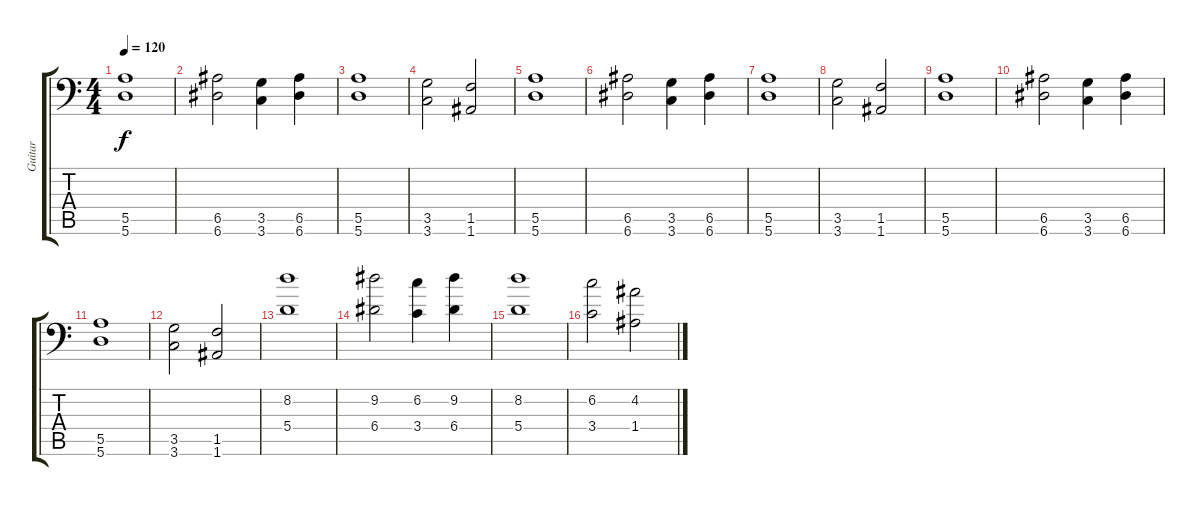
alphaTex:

\track ("Guitar" "Guitar") {instrument distortionguitar}
\staff {score tabs}
\tuning (B3 Gb3 D3 A2 E2 A1) {hide}
\ts (4 4)
\tempo 120
\clef f4
\ks c
(5.5 5.6).1{dy f} |
(6.5 6.6).2 (3.5 3.6).4 (6.5 6.6).4 |
(5.5 5.6).1 |
(3.5 3.6).2 (1.5 1.6).2 |
(5.5 5.6).1 |
(6.5 6.6).2 (3.5 3.6).4 (6.5 6.6).4 |
(5.5 5.6).1 |
(3.5 3.6).2 (1.5 1.6).2 |
(5.5 5.6).1 |
(6.5 6.6).2 (3.5 3.6).4 (6.5 6.6).4 |
(5.5 5.6).1 |
(3.5 3.6).2 (1.5 1.6).2 |
(8.2 5.4).1 |
(9.2 6.4).2 (6.2 3.4).4 (9.2 6.4).4 |
(8.2 5.4).1 |
(6.2 3.4).2 (4.2 1.4).2
